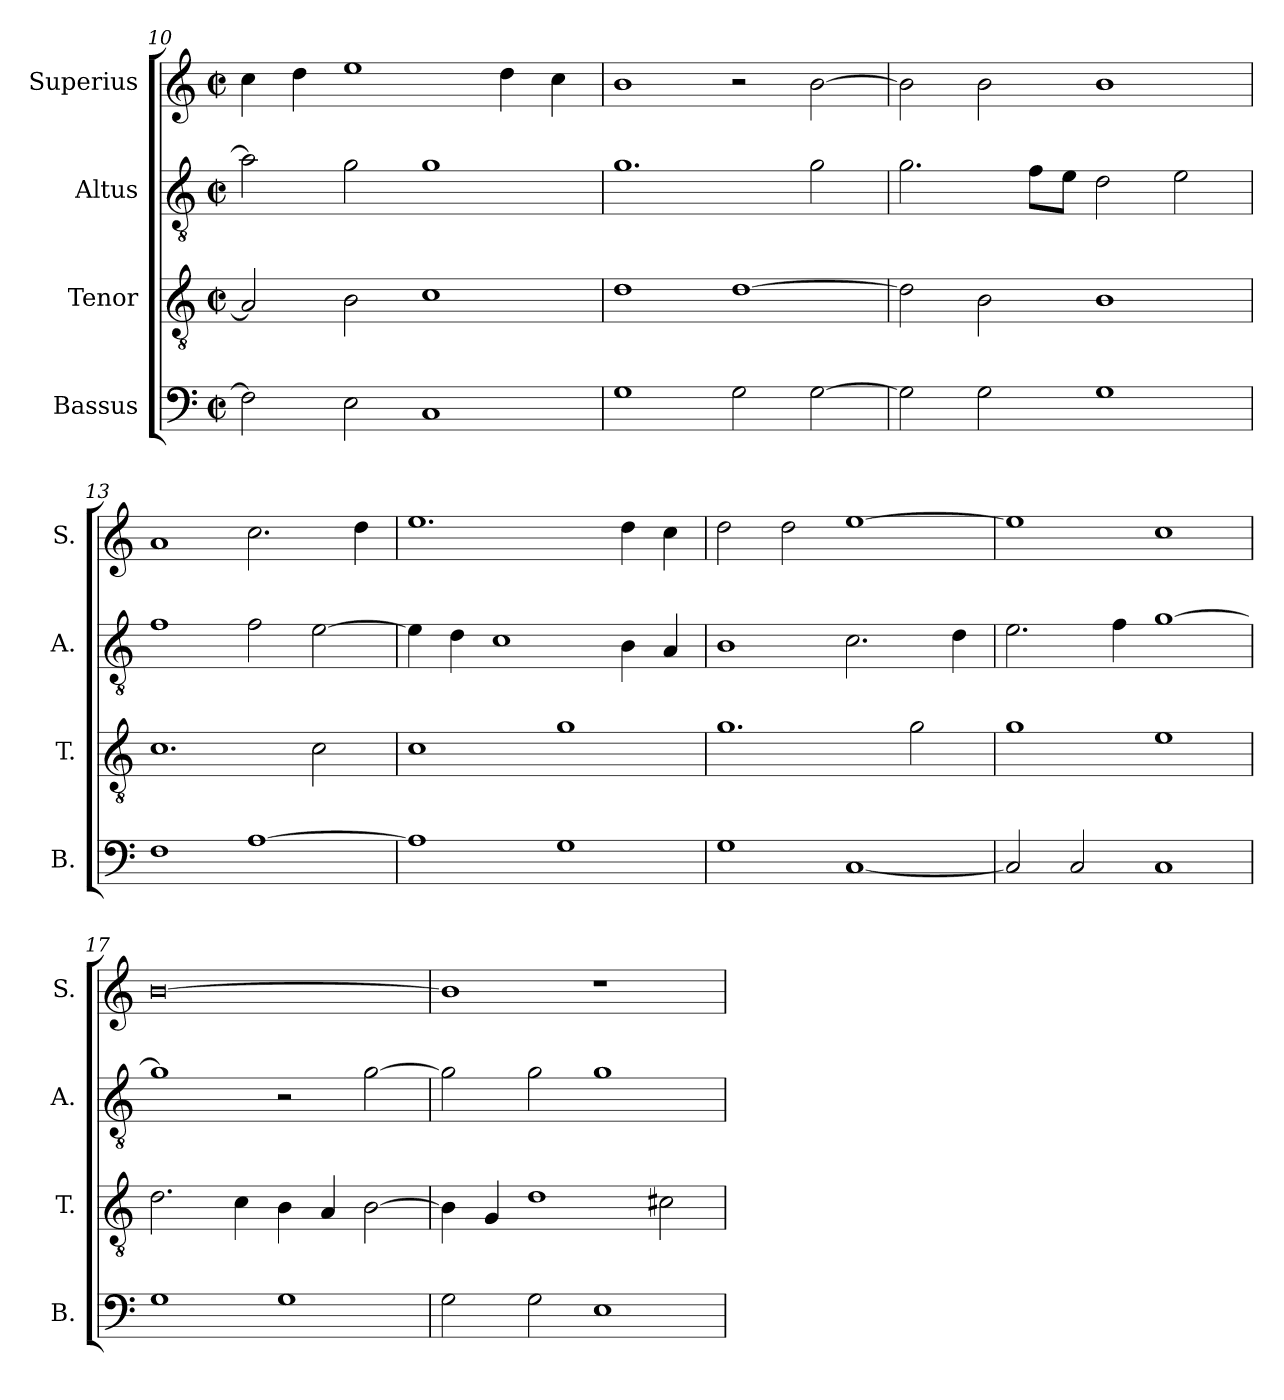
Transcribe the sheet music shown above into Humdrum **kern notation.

**kern	**kern	**kern	**kern
*part4	*part3	*part2	*part1
*staff4	*staff3	*staff2	*staff1
*I"Bassus	*I"Tenor	*I"Altus	*I"Superius
*I'B.	*I'T.	*I'A.	*I'S.
*clefF4	*clefGv2	*clefGv2	*clefG2
*	*ITrd7c12	*ITrd7c12	*
*k[]	*k[]	*k[]	*k[]
*C:	*C:	*C:	*C:
*M2/2	*M2/2	*M2/2	*M2/2
*met(c|)	*met(c|)	*met(c|)	*met(c|)
=10	=10	=10	=10
2Fi\]	2AAi/]	2Ai\]	4cci\
.	.	.	4ddi\
2Ei\	2BBi\	2Gi\	1eei
1Ci	1Ci	1Gi	.
.	.	.	4ddi\
.	.	.	4cci\
=11	=11	=11	=11
1Gi	1Di	1.Gi	1bi
2Gi\	[>1Di	.	2r
[>2Gi\	.	2Gi\	[>2bi\
!!LO:LB:g=z
=12	=12	=12	=12
2Gi\]	2Di\]	2.Gi\	2bi\]
2Gi\	2BBi\	.	2bi\
.	.	8Fi\L	.
.	.	8Ei\J	.
1Gi	1BBi	2Di\	1bi
.	.	2Ei\	.
=13	=13	=13	=13
1Fi	1.Ci	1Fi	1ai
[>1Ai	.	2Fi\	2.cci\
.	2Ci\	[>2Ei\	.
.	.	.	4ddi\
=14	=14	=14	=14
1Ai]	1Ci	4Ei\]	1.eei
.	.	4Di\	.
.	.	1Ci	.
1Gi	1Gi	.	.
.	.	4BBi\	4ddi\
.	.	4AAi/	4cci\
=15	=15	=15	=15
1Gi	1.Gi	1BBi	2ddi\
.	.	.	2ddi\
[<1Ci	.	2.Ci\	[>1eei
.	2Gi\	.	.
.	.	4Di\	.
=16	=16	=16	=16
2Ci/]	1Gi	2.Ei\	1eei]
2Ci/	.	.	.
.	.	4Fi\	.
1Ci	1Ei	[>1Gi	1cci
!!LO:PB:g=z
=17	=17	=17	=17
1Gi	2.Di\	1Gi]	[>0bi
.	4Ci\	.	.
1Gi	4BBi\	2r	.
.	4AAi/	.	.
.	[>2BBi\	[>2Gi\	.
=18	=18	=18	=18
2Gi\	4BBi\]	2Gi\]	1bi]
.	4GGi/	.	.
2Gi\	1Di	2Gi\	.
1Ei	.	1Gi	1r
.	2C#Xi\	.	.
=	=	=	=
*-	*-	*-	*-
